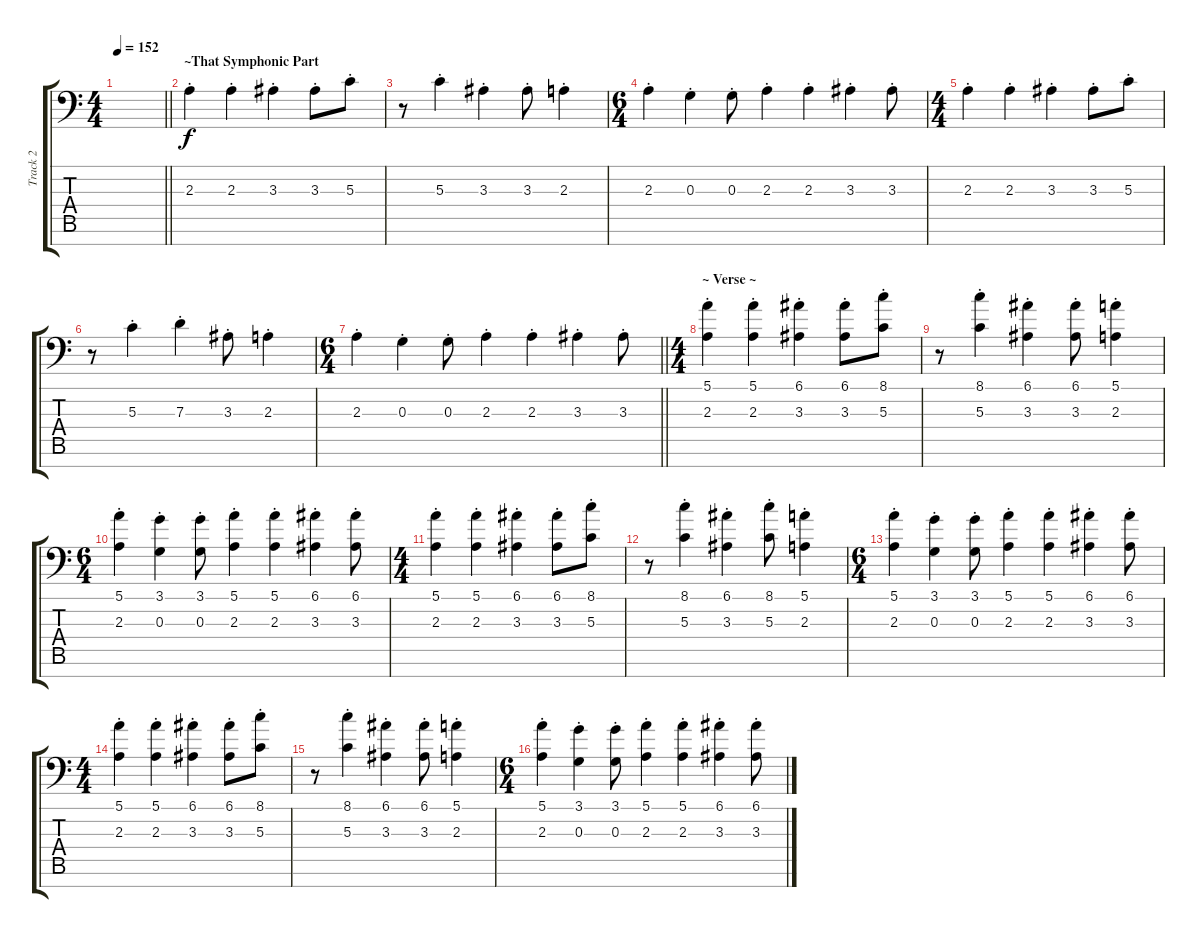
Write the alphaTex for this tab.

\track ("Track 2" "Track 2") {instrument stringensemble1}
\staff {score tabs}
\tuning (E4 B3 G3 D3 A2 E2 A1) {hide}
\ts (4 4)
\tempo 152
\clef f4
\barLineRight lightlight
\ks c
|
\section ("" "~That Symphonic Part")
2.3{st}.4 2.3{st}.4 3.3{st}.4 3.3{st}.8 5.3{st}.8 |
r.8 5.3{st}.4 3.3{st}.4 3.3{st}.8 2.3{st}.4 |
\ts (6 4)
2.3{st}.4 0.3{st}.4 0.3{st}.8 2.3{st}.4 2.3{st}.4 3.3{st}.4 3.3{st}.8 |
\ts (4 4)
2.3{st}.4 2.3{st}.4 3.3{st}.4 3.3{st}.8 5.3{st}.8 |
r.8 5.3{st}.4 7.3{st}.4 3.3{st}.8 2.3{st}.4 |
\ts (6 4)
\barLineRight lightlight
2.3{st}.4 0.3{st}.4 0.3{st}.8 2.3{st}.4 2.3{st}.4 3.3{st}.4 3.3{st}.8 |
\ts (4 4)
\section ("" "~ Verse ~")
(5.1{st} 2.3{st}).4 (5.1{st} 2.3{st}).4 (6.1{st} 3.3{st}).4 (6.1{st} 3.3{st}).8 (8.1{st} 5.3{st}).8 |
r.8 (8.1{st} 5.3{st}).4 (6.1{st} 3.3{st}).4 (6.1{st} 3.3{st}).8 (5.1{st} 2.3{st}).4 |
\ts (6 4)
(5.1{st} 2.3{st}).4 (3.1{st} 0.3{st}).4 (3.1{st} 0.3{st}).8 (5.1{st} 2.3{st}).4 (5.1{st} 2.3{st}).4 (6.1{st} 3.3{st}).4 (6.1{st} 3.3{st}).8 |
\ts (4 4)
(5.1{st} 2.3{st}).4 (5.1{st} 2.3{st}).4 (6.1{st} 3.3{st}).4 (6.1{st} 3.3{st}).8 (8.1{st} 5.3{st}).8 |
r.8 (8.1{st} 5.3{st}).4 (6.1{st} 3.3{st}).4 (8.1{st} 5.3{st}).8 (5.1{st} 2.3{st}).4 |
\ts (6 4)
(5.1{st} 2.3{st}).4 (3.1{st} 0.3{st}).4 (3.1{st} 0.3{st}).8 (5.1{st} 2.3{st}).4 (5.1{st} 2.3{st}).4 (6.1{st} 3.3{st}).4 (6.1{st} 3.3{st}).8 |
\ts (4 4)
(5.1{st} 2.3{st}).4 (5.1{st} 2.3{st}).4 (6.1{st} 3.3{st}).4 (6.1{st} 3.3{st}).8 (8.1{st} 5.3{st}).8 |
r.8 (8.1{st} 5.3{st}).4 (6.1{st} 3.3{st}).4 (6.1{st} 3.3{st}).8 (5.1{st} 2.3{st}).4 |
\ts (6 4)
(5.1{st} 2.3{st}).4 (3.1{st} 0.3{st}).4 (3.1{st} 0.3{st}).8 (5.1{st} 2.3{st}).4 (5.1{st} 2.3{st}).4 (6.1{st} 3.3{st}).4 (6.1{st} 3.3{st}).8
